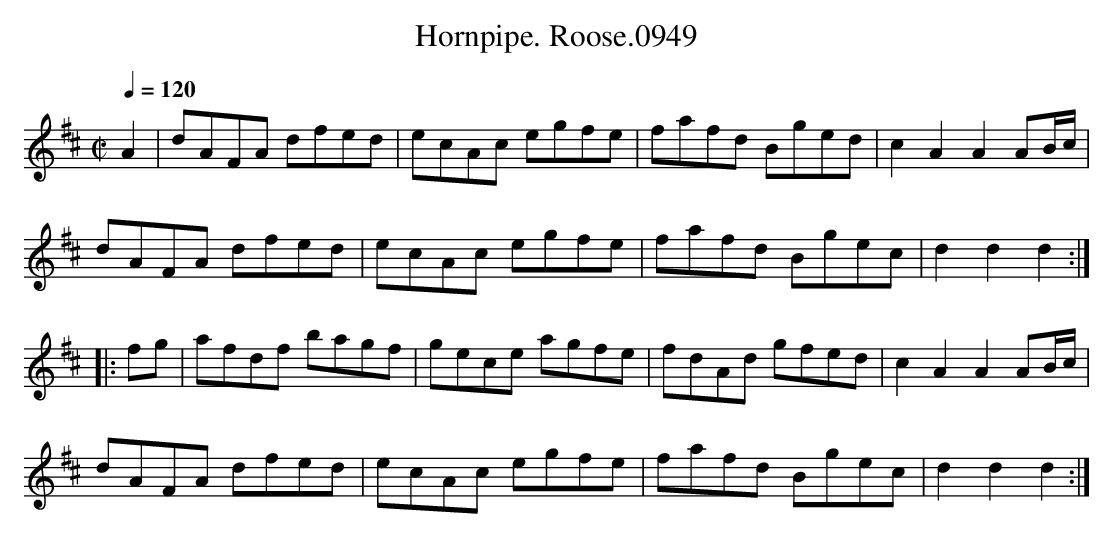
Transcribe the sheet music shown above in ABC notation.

X:1
T:Hornpipe. Roose.0949
M:C|
L:1/8
Q:1/4=120
K:D
A2 | dAFA dfed | ecAc egfe | fafd Bged | c2A2 A2AB/c/ |
dAFA dfed | ecAc egfe | fafd Bgec | d2d2d2 :|
|: fg | afdf bagf | gece agfe | fdAd gfed | c2A2 A2AB/c/ |
dAFA dfed | ecAc egfe | fafd Bgec | d2d2d2 :|
